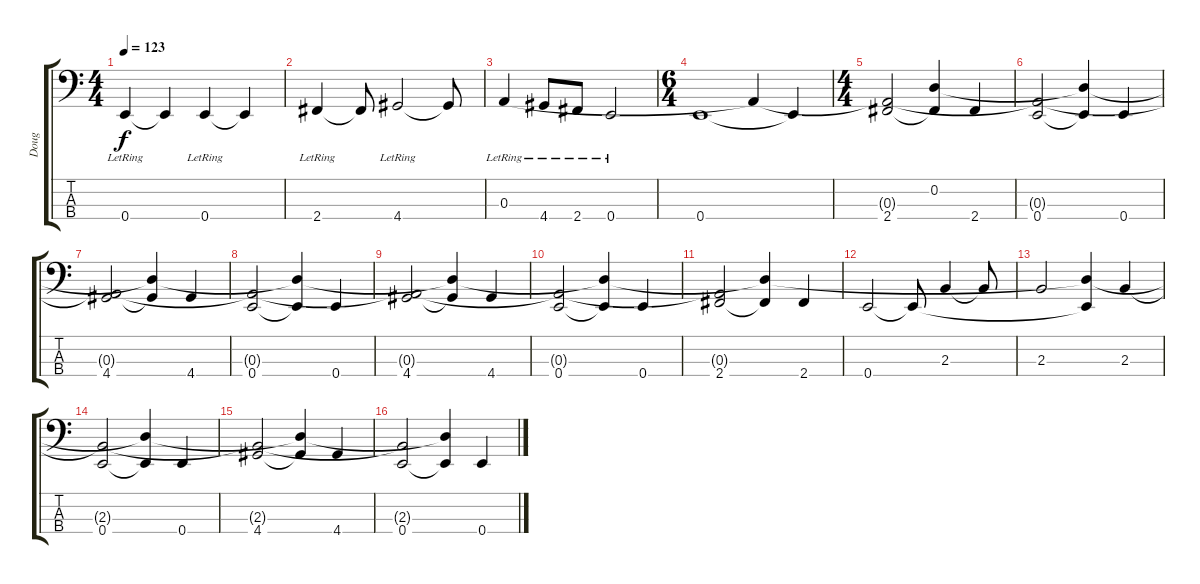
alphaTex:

\track ("Doug" "Doug") {instrument synthbass2}
\staff {score tabs}
\tuning (G2 D2 A1 E1) {hide}
\ts (4 4)
\tempo 123
\clef f4
\ks c
0.4{lr}.4{dy f} 0.4{t}.4 0.4{lr}.4 0.4{t}.4 |
2.4{lr}.4 2.4{t}.8 4.4{lr}.2 4.4{t}.8 |
0.3{lr}.4 4.4{lr}.8 2.4{lr}.8 0.4{lr}.2 |
\ts (6 4)
0.4.1 0.3{t}.4 0.4{t}.4 |
\ts (4 4)
(0.3{t} 2.4).2 (0.2 2.4{t}).4 2.4.4 |
(0.3{t} 0.4).2 (0.2{t} 0.4{t}).4 0.4.4 |
(0.3{t} 4.4).2 (0.2{t} 4.4{t}).4 4.4.4 |
(0.3{t} 0.4).2 (0.2{t} 0.4{t}).4 0.4.4 |
(0.3{t} 4.4).2 (0.2{t} 4.4{t}).4 4.4.4 |
(0.3{t} 0.4).2 (0.2{t} 0.4{t}).4 0.4.4 |
(0.3{t} 2.4).2 (0.2{t} 2.4{t}).4 2.4.4 |
0.4.2 0.4{t}.8 2.3.4 2.3{t}.8 |
2.3.2 (0.2{t} 0.4{t}).4 2.3.4 |
(2.3{t} 0.4).2 (0.2{t} 0.4{t}).4 0.4.4 |
(2.3{t} 4.4).2 (0.2{t} 4.4{t}).4 4.4.4 |
(2.3{t} 0.4).2 (0.2{t} 0.4{t}).4 0.4.4
